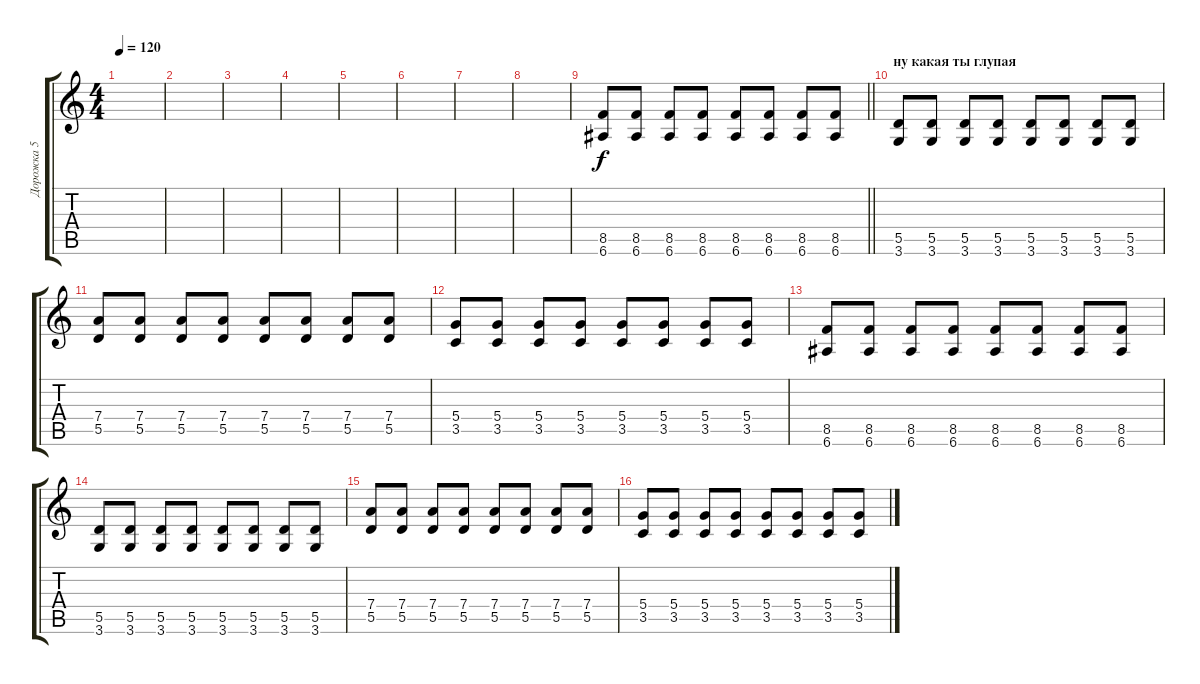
\track ("Дорожка 5" "Дорожка 5") {instrument overdrivenguitar}
\staff {score tabs}
\tuning (E4 B3 G3 D3 A2 E2) {hide}
\ts (4 4)
\tempo 120
\clef g2
\ks c
|
|
|
|
|
|
|
|
\barLineRight lightlight
(8.5 6.6).8 (8.5 6.6).8 (8.5 6.6).8 (8.5 6.6).8 (8.5 6.6).8 (8.5 6.6).8 (8.5 6.6).8 (8.5 6.6).8 |
\section ("" "ну какая ты глупая")
(5.5 3.6).8 (5.5 3.6).8 (5.5 3.6).8 (5.5 3.6).8 (5.5 3.6).8 (5.5 3.6).8 (5.5 3.6).8 (5.5 3.6).8 |
(7.4 5.5).8 (7.4 5.5).8 (7.4 5.5).8 (7.4 5.5).8 (7.4 5.5).8 (7.4 5.5).8 (7.4 5.5).8 (7.4 5.5).8 |
(5.4 3.5).8 (5.4 3.5).8 (5.4 3.5).8 (5.4 3.5).8 (5.4 3.5).8 (5.4 3.5).8 (5.4 3.5).8 (5.4 3.5).8 |
(8.5 6.6).8 (8.5 6.6).8 (8.5 6.6).8 (8.5 6.6).8 (8.5 6.6).8 (8.5 6.6).8 (8.5 6.6).8 (8.5 6.6).8 |
(5.5 3.6).8 (5.5 3.6).8 (5.5 3.6).8 (5.5 3.6).8 (5.5 3.6).8 (5.5 3.6).8 (5.5 3.6).8 (5.5 3.6).8 |
(7.4 5.5).8 (7.4 5.5).8 (7.4 5.5).8 (7.4 5.5).8 (7.4 5.5).8 (7.4 5.5).8 (7.4 5.5).8 (7.4 5.5).8 |
(5.4 3.5).8 (5.4 3.5).8 (5.4 3.5).8 (5.4 3.5).8 (5.4 3.5).8 (5.4 3.5).8 (5.4 3.5).8 (5.4 3.5).8
